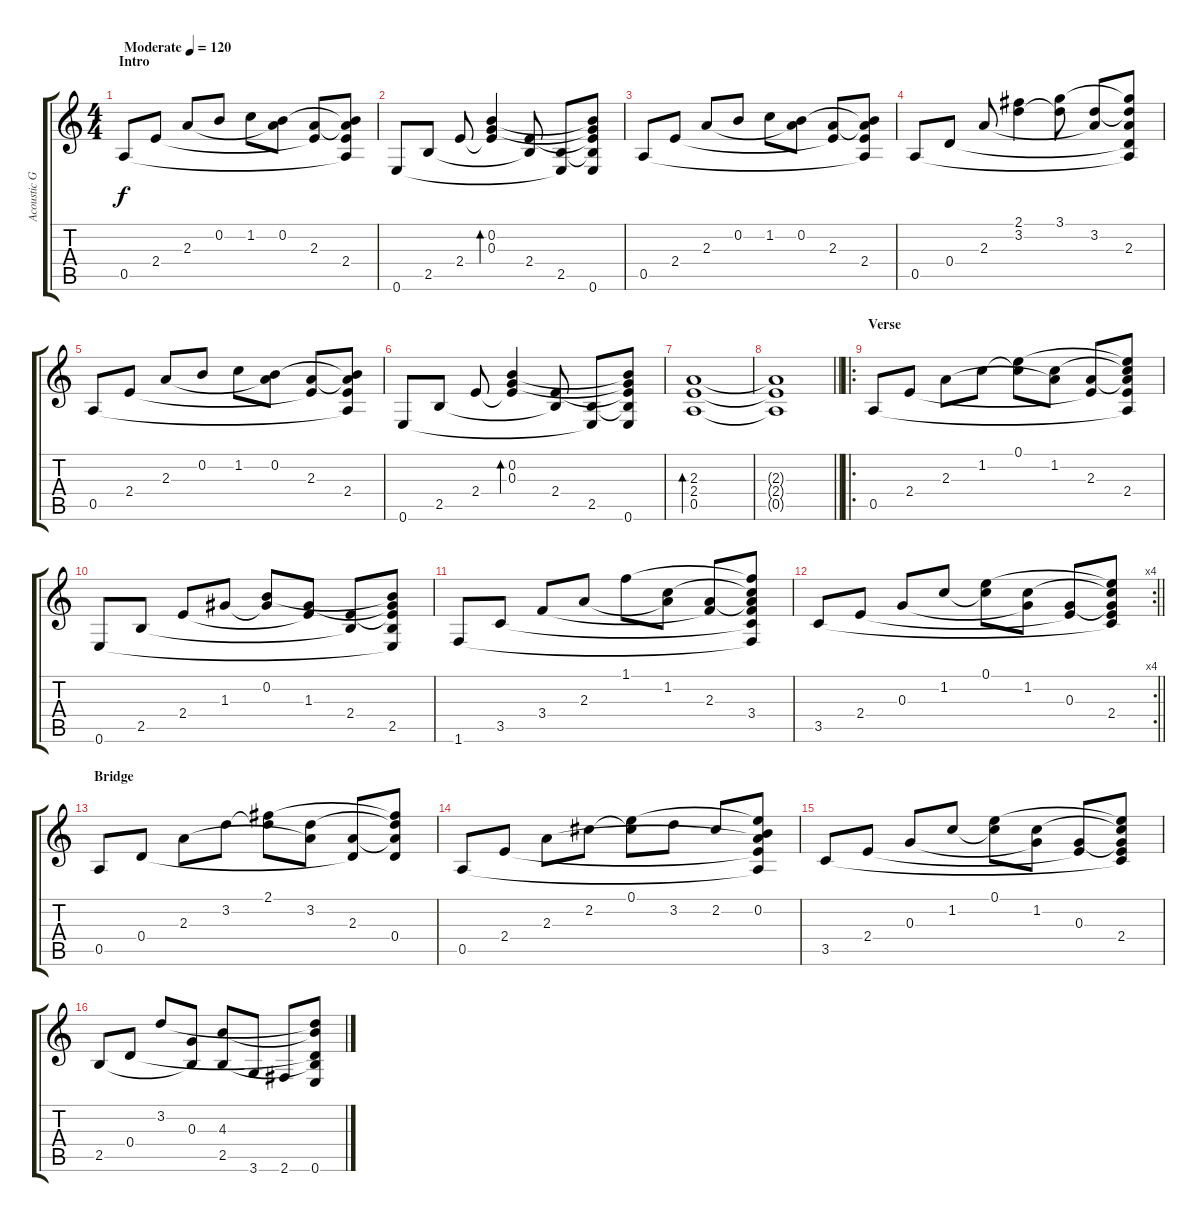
\track ("Acoustic Guitar" "Acoustic G") {instrument acousticguitarsteel}
\staff {score tabs}
\tuning (E4 B3 G3 D3 A2 E2) {hide}
\ts (4 4)
\section ("" "Intro")
\tempo (120 "Moderate")
\clef g2
\ks c
0.5.8{dy f instrument acousticguitarsteel} 2.4.8 2.3.8 0.2.8 1.2.8 (0.2 2.3{t}).8 (2.3 2.4{t}).8 (0.2{t} 2.3{t} 2.4 0.5{t}).8 |
0.6.8 2.5.8 2.4.8 (0.2 0.3 2.4{t}).4{bd 60} (2.4 2.5{t}).8 (2.5 0.6{t}).8 (0.2{t} 0.3{t} 2.4{t} 2.5{t} 0.6).8 |
0.5.8 2.4.8 2.3.8 0.2.8 1.2.8 (0.2 2.3{t}).8 (2.3 2.4{t}).8 (0.2{t} 2.3{t} 2.4 0.5{t}).8 |
0.5.8 0.4.8 2.3.8 (2.1 3.2).4 (3.1 3.2{t}).8 (3.2 2.3{t}).8 (3.1{t} 3.2{t} 2.3 0.4{t} 0.5{t}).8 |
0.5.8 2.4.8 2.3.8 0.2.8 1.2.8 (0.2 2.3{t}).8 (2.3 2.4{t}).8 (0.2{t} 2.3{t} 2.4 0.5{t}).8 |
0.6.8 2.5.8 2.4.8 (0.2 0.3 2.4{t}).4{bd 60} (2.4 2.5{t}).8 (2.5 0.6{t}).8 (0.2{t} 0.3{t} 2.4{t} 2.5{t} 0.6).8 |
(2.3 2.4 0.5).1{bd 480} |
\barLineRight lightlight
(2.3{t} 2.4{t} 0.5{t}).1 |
\ro
\section ("" "Verse")
0.5.8 2.4.8 2.3.8 1.2.8 (0.1 1.2{t}).8 (1.2 2.3{t}).8 (2.3 2.4{t}).8 (0.1{t} 1.2{t} 2.3{t} 2.4 0.5{t}).8 |
0.6.8 2.5.8 2.4.8 1.3.8 (0.2 1.3{t}).8 (1.3 2.4{t}).8 (2.4 2.5{t}).8 (0.2{t} 1.3{t} 2.4{t} 2.5 0.6{t}).8 |
1.6.8 3.5.8 3.4.8 2.3.8 1.1.8 (1.2 2.3{t}).8 (2.3 3.4{t}).8 (1.1{t} 1.2{t} 2.3{t} 3.4 3.5{t} 1.6{t}).8 |
\rc 4
\barLineRight lightlight
3.5.8 2.4.8 0.3.8 1.2.8 (0.1 1.2{t}).8 (1.2 0.3{t}).8 (0.3 2.4{t}).8 (0.1{t} 1.2{t} 0.3{t} 2.4 3.5{t}).8 |
\section ("" "Bridge")
0.5.8 0.4.8 2.3.8 3.2.8 (2.1 3.2{t}).8 (3.2 2.3{t}).8 (2.3 0.4{t}).8 (2.1{t} 3.2{t} 2.3{t} 0.4).8 |
0.5.8 2.4.8 2.3.8 2.2.8 (0.1 2.2{t}).8 3.2.8 2.2.8 (0.1{t} 0.2 2.3{t} 2.4{t} 0.5{t}).8 |
3.5.8 2.4.8 0.3.8 1.2.8 (0.1 1.2{t}).8 (1.2 0.3{t}).8 (0.3 2.4{t}).8 (0.1{t} 1.2{t} 0.3{t} 2.4 3.5{t}).8 |
2.5.8 0.4.8 3.2.8 (0.3 2.5{t}).8 (4.3 2.5).8 3.6.8 2.6.8 (3.2{t} 4.3{t} 0.4{t} 2.5{t} 0.6).8
